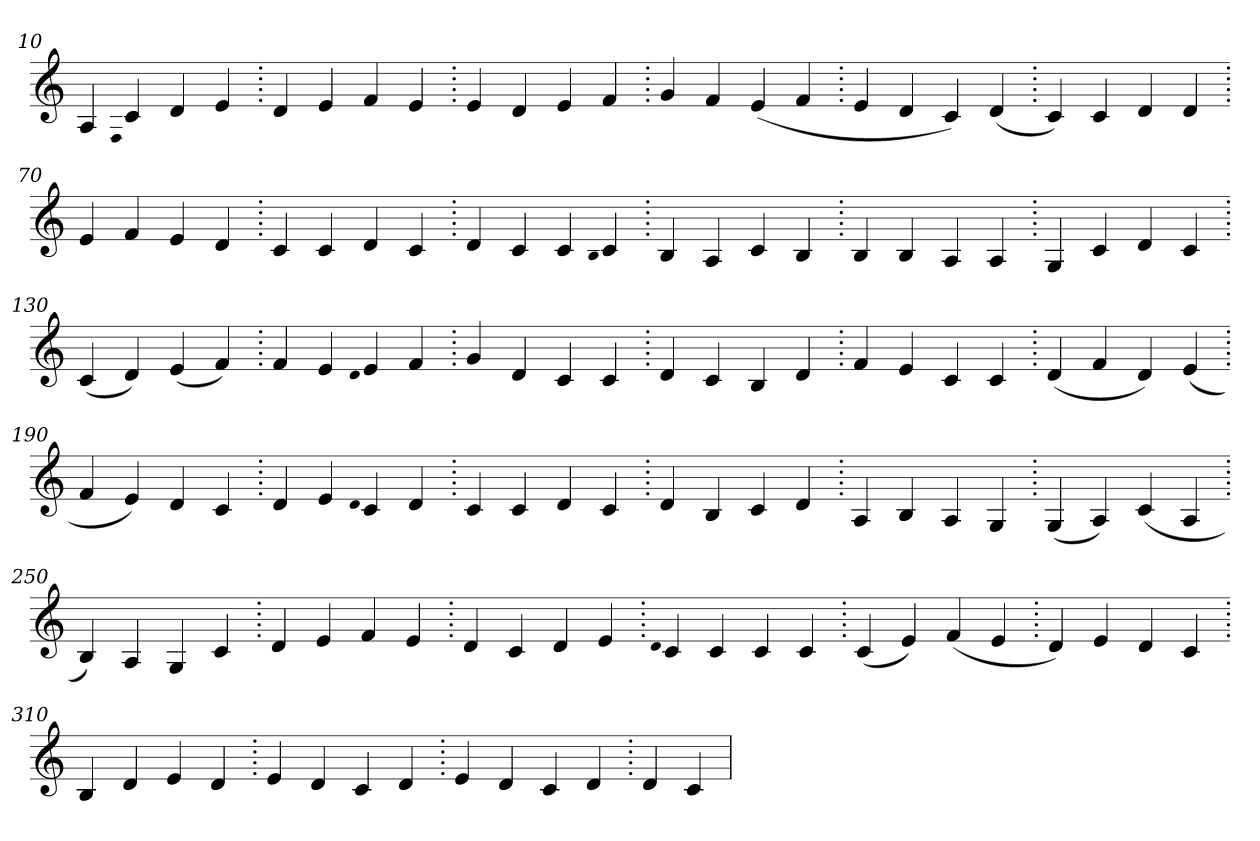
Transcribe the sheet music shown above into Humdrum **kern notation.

**kern
*part1
*staff1
*clefG2
=10.
4A
qqF
4c
4d
4e
=20.
4d
4e
4f
4e
=30.
4e
4d
4e
4f
=40.
4g
4f
(>4e
4f
=50.
4e
4d
4c)
(>4d
=60.
4c)
4c
4d
4d
=70.
4e
4f
4e
4d
=80.
4c
4c
4d
4c
=90.
4d
4c
4c
qqB
4c
=100.
4B
4A
4c
4B
=110.
4B
4B
4A
4A
=120.
4G
4c
4d
4c
=130.
(>4c
4d)
(>4e
4f)
=140.
4f
4e
qqd
4e
4f
=150.
4g
4d
4c
4c
=160.
4d
4c
4B
4d
=170.
4f
4e
4c
4c
=180.
(>4d
4f
4d)
(>4e
=190.
4f
4e)
4d
4c
=200.
4d
4e
qqd
4c
4d
=210.
4c
4c
4d
4c
=220.
4d
4B
4c
4d
=230.
4A
4B
4A
4G
=240.
(>4G
4A)
(>4c
4A
=250.
4B)
4A
4G
4c
=260.
4d
4e
4f
4e
=270.
4d
4c
4d
4e
=280.
qqd
4c
4c
4c
4c
=290.
(>4c
4e)
(>4f
4e
=300.
4d)
4e
4d
4c
=310.
4B
4d
4e
4d
=320.
4e
4d
4c
4d
=330.
4e
4d
4c
4d
=340.
4d
4c
=
*-
